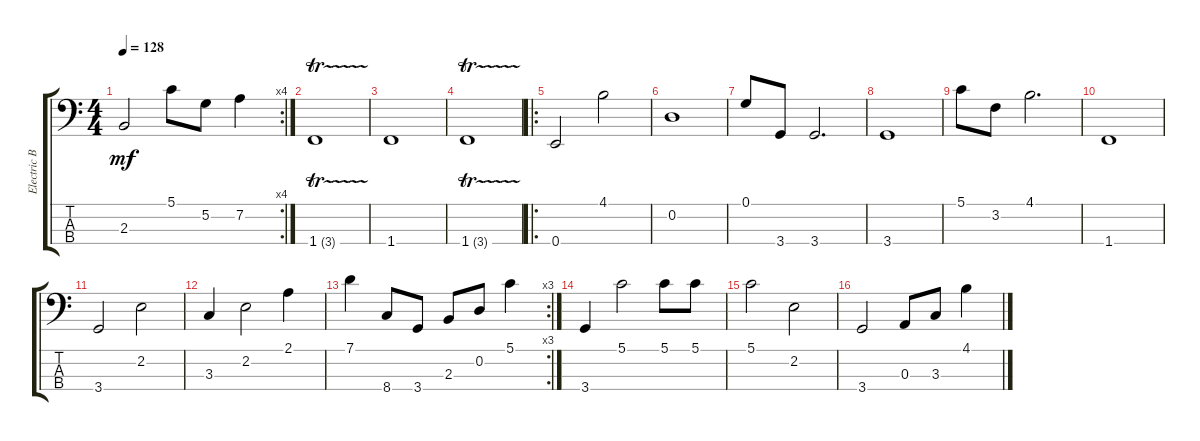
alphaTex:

\track ("Electric Bass" "Electric B") {instrument electricbassfinger}
\staff {score tabs}
\tuning (G2 D2 A1 E1) {hide}
\rc 4
\ts (4 4)
\tempo 128
\clef f4
\ks c
2.3.2{dy mf} 5.1.8 5.2.8 7.2.4 |
1.4{tr (3 16)}.1 |
1.4.1 |
1.4{tr (3 16)}.1 |
\ro
0.4.2 4.1.2 |
0.2.1 |
0.1.8 3.4.8 3.4.2{d} |
3.4.1 |
5.1.8 3.2.8 4.1.2{d} |
1.4.1 |
3.4.2 2.2.2 |
3.3.4 2.2.2 2.1.4 |
\rc 3
7.1.4 8.4.8 3.4.8 2.3.8 0.2.8 5.1.4 |
3.4.4 5.1.2 5.1.8 5.1.8 |
5.1.2 2.2.2 |
3.4.2 0.3.8 3.3.8 4.1.4
